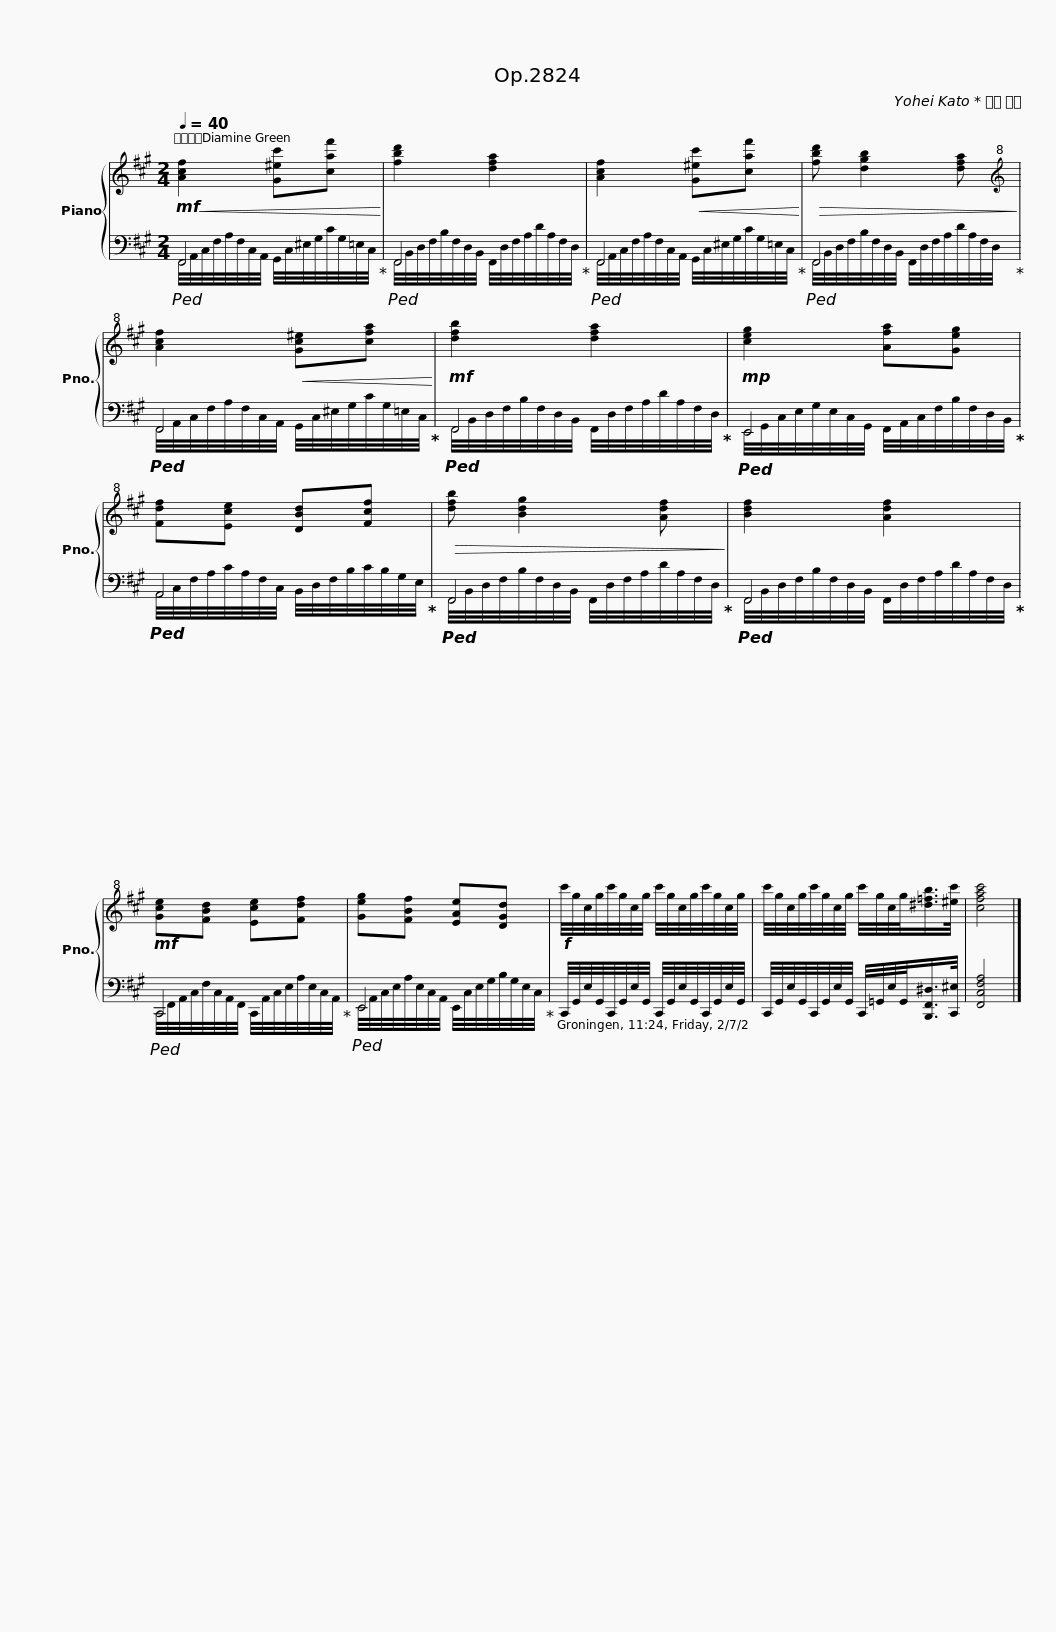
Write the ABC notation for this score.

X:1
%%score { 1 | ( 2 3 ) }
L:1/8
Q:1/4=40
M:2/4
I:linebreak $
K:A
V:1 treble
V:2 bass
V:3 bass
V:1
!mf!!<(! [Acf]2 [G^ec'][caf']!<)! | [fbd']2 [dfa]2 |$ [Acf]2!<(! [G^ec'][caf']!<)! |!>(! [fbd'] [dgb]2 [dfa]!>)! |$[K:treble+8] [Acf]2!<(! [Gc^e][cfa]!<)! | %5
!mf! [dfb]2 [dfa]2 |$!mp! [ceg]2 [Afa][Geg] | [Fdf][Ece] [DBd][Fcf] |$!>(! [dfb] [Bdg]2 [Adf]!>)! | [Bdf]2 [Adf]2 |$ %10
!mf! [Gce][FBd] [Ece][Fdf] | [Geg][FBf] [EAe][DGd] |$!f! c'/4g/4c/4g/4c'/4g/4c/4g/4 c'/4g/4c/4g/4c'/4g/4c/4g/4 | c'/4g/4c/4g/4c'/4g/4c/4g/4 c'/4g/4c/4g/<[^d=fb]/[^ec']/4 | [cfac']4 |] %15
V:2
!ped! F,,4!ped-up! |!ped! F,,4!ped-up! |$!ped! F,,4!ped-up! |!ped! F,,4!ped-up! |$!ped! F,,4!ped-up! | %5
!ped! F,,4!ped-up! |$!ped! E,,4!ped-up! |!ped! A,,4!ped-up! |$!ped! F,,4!ped-up! |!ped! F,,4!ped-up! |$ %10
!ped! C,,4!ped-up! |!ped! E,,4!ped-up! |$ C,,/4G,,/4E,/4G,,/4C,,/4G,,/4E,/4G,,/4 C,,/4G,,/4E,/4G,,/4C,,/4G,,/4E,/4G,,/4 | C,,/4G,,/4E,/4G,,/4C,,/4G,,/4E,/4G,,/4 C,,/4=G,,/4E,/4G,,/<[B,,,F,,^D,]/[C,,^E,]/4 | [F,,C,F,A,]4 |] %15
V:3
 F,,/4A,,/4C,/4F,/4A,/4F,/4C,/4A,,/4 G,,/4C,/4^E,/4G,/4C/4G,/4=E,/4C,/4 | F,,/4B,,/4D,/4F,/4B,/4F,/4D,/4B,,/4 F,,/4D,/4F,/4A,/4D/4A,/4F,/4D,/4 |$ F,,/4A,,/4C,/4F,/4A,/4F,/4C,/4A,,/4 G,,/4C,/4^E,/4G,/4C/4G,/4=E,/4C,/4 | F,,/4B,,/4D,/4F,/4B,/4F,/4D,/4B,,/4 F,,/4D,/4F,/4A,/4D/4A,/4F,/4D,/4 |$ F,,/4A,,/4C,/4F,/4A,/4F,/4C,/4A,,/4 G,,/4C,/4^E,/4G,/4C/4G,/4=E,/4C,/4 | %5
 F,,/4B,,/4D,/4F,/4B,/4F,/4D,/4B,,/4 F,,/4D,/4F,/4A,/4D/4A,/4F,/4D,/4 |$ E,,/4G,,/4C,/4E,/4G,/4E,/4C,/4G,,/4 F,,/4A,,/4C,/4F,/4B,/4F,/4D,/4B,,/4 | A,,/4C,/4F,/4A,/4C/4A,/4F,/4C,/4 B,,/4D,/4F,/4B,/4C/4B,/4G,/4E,/4 |$ F,,/4B,,/4D,/4F,/4B,/4F,/4D,/4B,,/4 F,,/4D,/4F,/4A,/4D/4A,/4F,/4D,/4 | F,,/4B,,/4D,/4F,/4B,/4F,/4D,/4B,,/4 F,,/4D,/4F,/4A,/4D/4A,/4F,/4D,/4 |$ %10
 C,,/4F,,/4A,,/4C,/4F,/4C,/4A,,/4F,,/4 C,,/4A,,/4C,/4E,/4A,/4E,/4C,/4A,,/4 | E,,/4A,,/4C,/4E,/4A,/4E,/4C,/4A,,/4 E,,/4C,/4E,/4G,/4B,/4G,/4E,/4C,/4 |$ x4 | x4 | x4 |] %15
